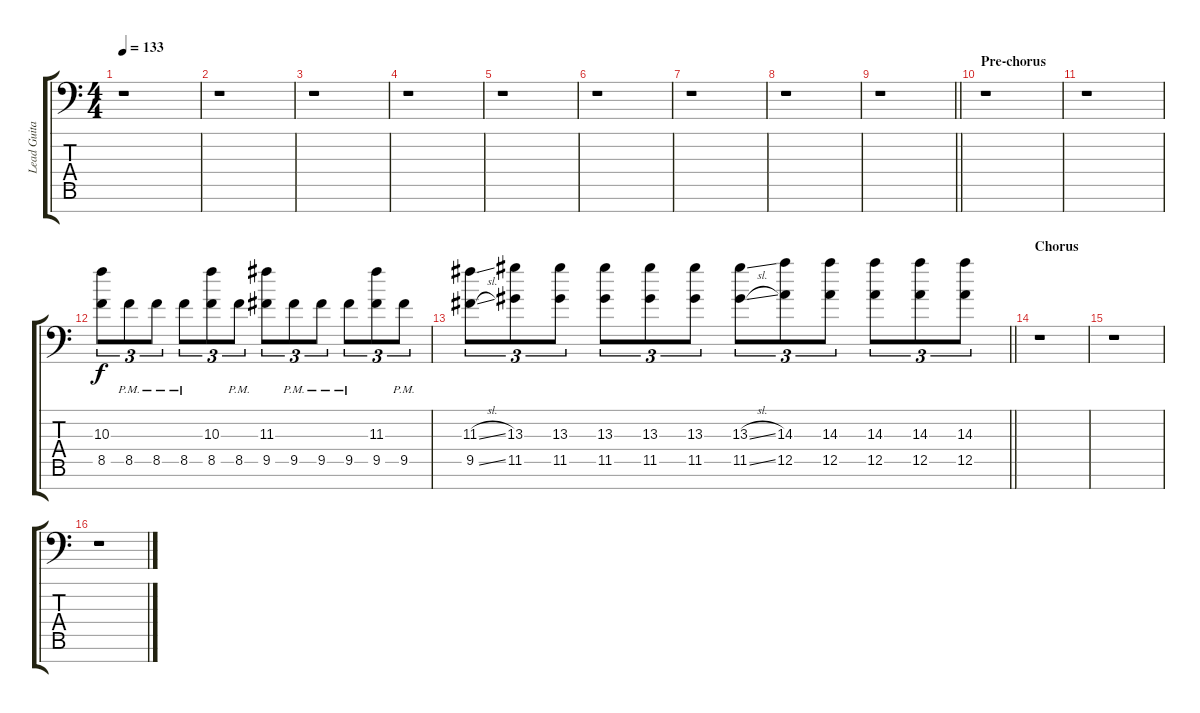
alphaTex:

\track ("Lead Guitar" "Lead Guita") {instrument distortionguitar}
\staff {score tabs}
\tuning (E4 B3 G3 D3 A2 D2 A1) {hide}
\ts (4 4)
\tempo 133
\clef f4
\ks c
r.1{dy f} |
r.1 |
r.1 |
r.1 |
r.1 |
r.1 |
r.1 |
r.1 |
\barLineRight lightlight
r.1 |
\section ("" "Pre-chorus")
r.1 |
r.1 |
(10.3 8.5).8{tu (3 2)} 8.5{pm}.8{tu (3 2)} 8.5{pm}.8{tu (3 2)} 8.5{pm}.8{tu (3 2)} (10.3 8.5).8{tu (3 2)} 8.5{pm}.8{tu (3 2)} (11.3 9.5).8{tu (3 2)} 9.5{pm}.8{tu (3 2)} 9.5{pm}.8{tu (3 2)} 9.5{pm}.8{tu (3 2)} (11.3 9.5).8{tu (3 2)} 9.5{pm}.8{tu (3 2)} |
\barLineRight lightlight
(11.3{sl} 9.5{sl}).8{tu (3 2)} (13.3 11.5).8{tu (3 2)} (13.3 11.5).8{tu (3 2)} (13.3 11.5).8{tu (3 2)} (13.3 11.5).8{tu (3 2)} (13.3 11.5).8{tu (3 2)} (13.3{sl} 11.5{sl}).8{tu (3 2)} (14.3 12.5).8{tu (3 2)} (14.3 12.5).8{tu (3 2)} (14.3 12.5).8{tu (3 2)} (14.3 12.5).8{tu (3 2)} (14.3 12.5).8{tu (3 2)} |
\section ("" "Chorus")
r.1 |
r.1 |
r.1
